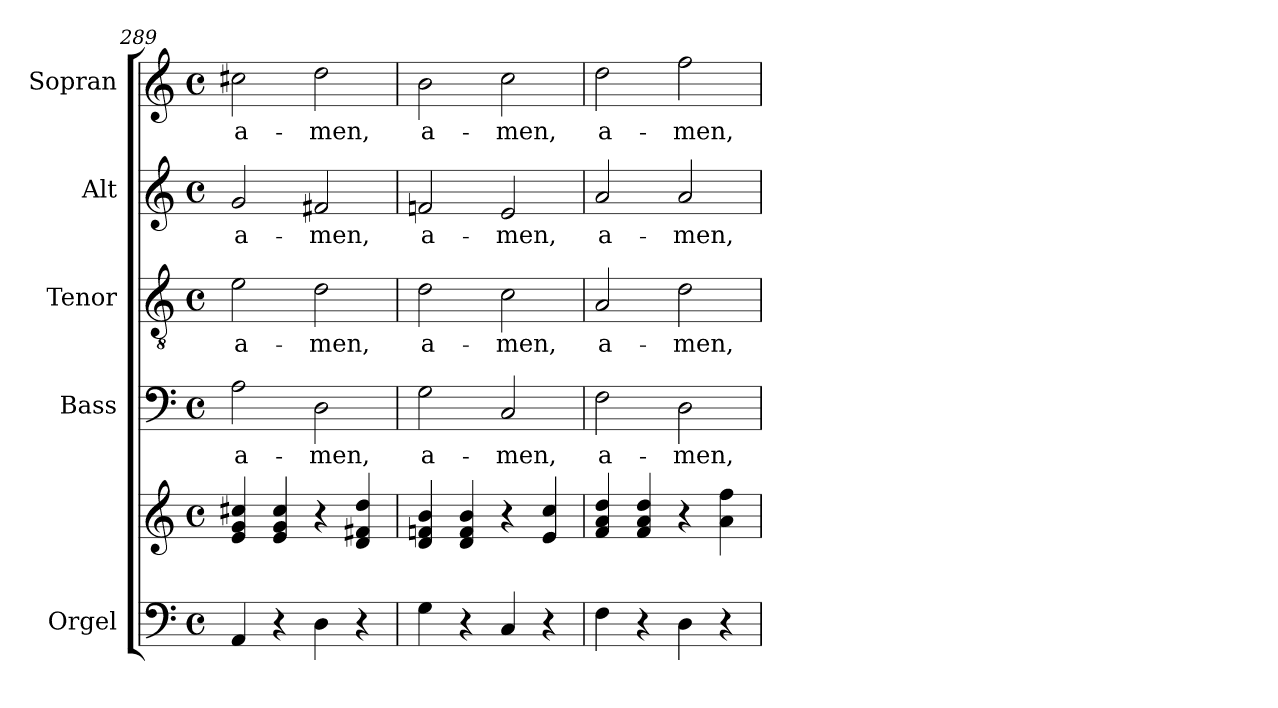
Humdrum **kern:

**kern	**kern	**kern	**text	**kern	**text	**kern	**text	**kern	**text
*part5	*part5	*part4	*part4	*part3	*part3	*part2	*part2	*part1	*part1
*staff6	*staff5	*staff4	*staff4	*staff3	*staff3	*staff2	*staff2	*staff1	*staff1
*I"Orgel	*	*I"Bass	*	*I"Tenor	*	*I"Alt	*	*I"Sopran	*
*I'Org.	*	*I'B.	*	*I'T.	*	*I'A.	*	*I'S.	*
*clefF4	*clefG2	*clefF4	*	*clefGv2	*	*clefG2	*	*clefG2	*
*k[]	*k[]	*k[]	*	*k[]	*	*k[]	*	*k[]	*
*C:	*C:	*C:	*	*C:	*	*C:	*	*C:	*
*M4/4	*M4/4	*M4/4	*	*M4/4	*	*M4/4	*	*M4/4	*
*met(c)	*met(c)	*met(c)	*	*met(c)	*	*met(c)	*	*met(c)	*
=289	=289	=289	=289	=289	=289	=289	=289	=289	=289
!	!	!	!LO:LY:b	!	!LO:LY:b	!	!LO:LY:b	!	!LO:LY:b
4AA/	4e/ 4g/ 4cc#X/	2A\	a-	2e\	a-	2g/	a-	2cc#X\	a-
4r	4e/ 4g/ 4cc#/	.	.	.	.	.	.	.	.
!	!	!	!LO:LY:b	!	!LO:LY:b	!	!LO:LY:b	!	!LO:LY:b
4D\	4r	2D\	-men,	2d\	-men,	2f#X/	-men,	2dd\	-men,
4r	4d/ 4f#X/ 4dd/	.	.	.	.	.	.	.	.
=290	=290	=290	=290	=290	=290	=290	=290	=290	=290
!	!	!	!LO:LY:b	!	!LO:LY:b	!	!LO:LY:b	!	!LO:LY:b
4G\	4d/ 4fn/ 4b/	2G\	a-	2d\	a-	2fn/	a-	2b\	a-
4r	4d/ 4f/ 4b/	.	.	.	.	.	.	.	.
!	!	!	!LO:LY:b	!	!LO:LY:b	!	!LO:LY:b	!	!LO:LY:b
4C/	4r	2C/	-men,	2c\	-men,	2e/	-men,	2cc\	-men,
4r	4e/ 4cc/	.	.	.	.	.	.	.	.
=291	=291	=291	=291	=291	=291	=291	=291	=291	=291
!	!	!	!LO:LY:b	!	!LO:LY:b	!	!LO:LY:b	!	!LO:LY:b
4F\	4f/ 4a/ 4dd/	2F\	a-	2A/	a-	2a/	a-	2dd\	a-
4r	4f/ 4a/ 4dd/	.	.	.	.	.	.	.	.
!	!	!	!LO:LY:b	!	!LO:LY:b	!	!LO:LY:b	!	!LO:LY:b
4D\	4r	2D\	-men,	2d\	-men,	2a/	-men,	2ff\	-men,
4r	4a\ 4ff\	.	.	.	.	.	.	.	.
=	=	=	=	=	=	=	=	=	=
*-	*-	*-	*-	*-	*-	*-	*-	*-	*-
